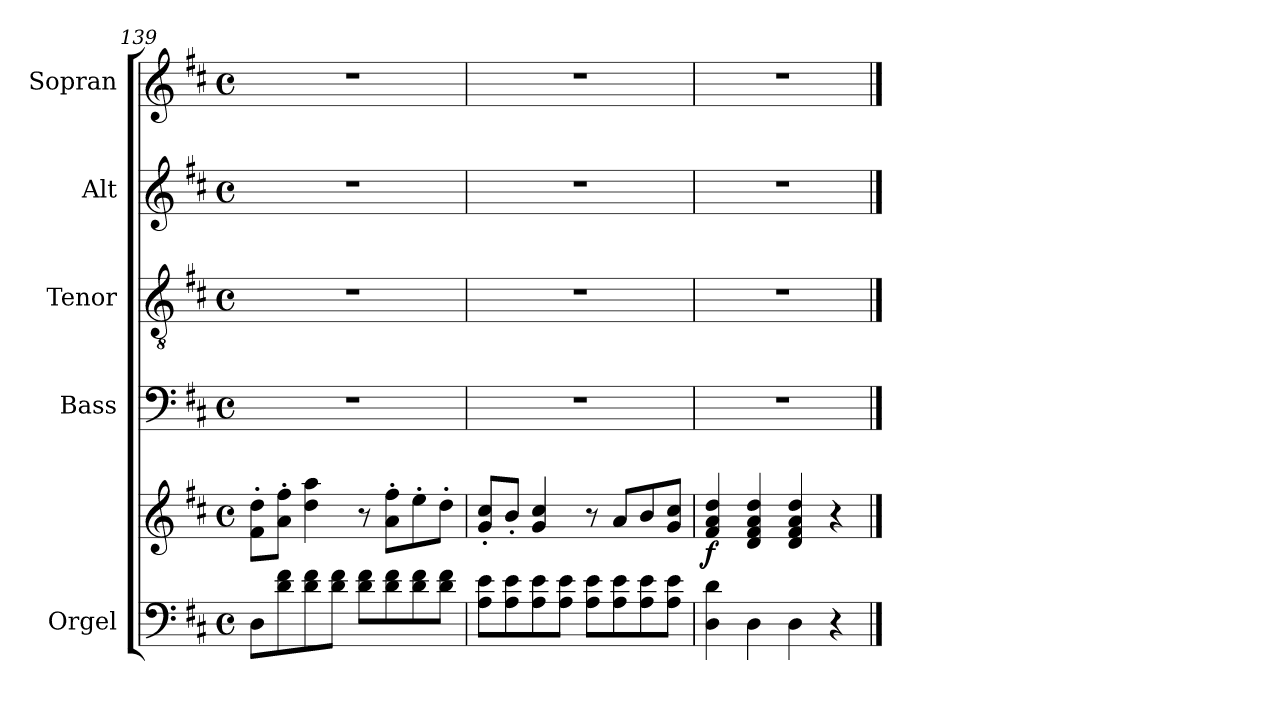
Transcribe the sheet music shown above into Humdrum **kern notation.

**kern	**kern	**dynam	**kern	**kern	**kern	**kern
*part5	*part5	*part5	*part4	*part3	*part2	*part1
*staff6	*staff5	*staff5/6	*staff4	*staff3	*staff2	*staff1
*I"Orgel	*	*	*I"Bass	*I"Tenor	*I"Alt	*I"Sopran
*I'Org.	*	*	*I'B.	*I'T.	*I'A.	*I'S.
*clefF4	*clefG2	*	*clefF4	*clefGv2	*clefG2	*clefG2
*k[f#c#]	*k[f#c#]	*	*k[f#c#]	*k[f#c#]	*k[f#c#]	*k[f#c#]
*D:	*D:	*	*D:	*D:	*D:	*D:
*M4/4	*M4/4	*	*M4/4	*M4/4	*M4/4	*M4/4
*met(c)	*met(c)	*	*met(c)	*met(c)	*met(c)	*met(c)
=139	=139	=139	=139	=139	=139	=139
8D\L	8f#\'> 8dd\'>L	.	1r	1r	1r	1r
8d\ 8f#\	8a\'> 8ff#\'>J	.	.	.	.	.
8d\ 8f#\	4dd\ 4aa\	.	.	.	.	.
8d\ 8f#\J	.	.	.	.	.	.
8d\ 8f#\L	8r	.	.	.	.	.
8d\ 8f#\	8a\'> 8ff#\'>L	.	.	.	.	.
8d\ 8f#\	8ee'>\	.	.	.	.	.
8d\ 8f#\J	8dd'>\J	.	.	.	.	.
=140	=140	=140	=140	=140	=140	=140
8A\ 8e\L	8g/'< 8cc#/'<L	.	1r	1r	1r	1r
8A\ 8e\	8b'</J	.	.	.	.	.
8A\ 8e\	4g/ 4cc#/	.	.	.	.	.
8A\ 8e\J	.	.	.	.	.	.
8A\ 8e\L	8r	.	.	.	.	.
8A\ 8e\	8a/L	.	.	.	.	.
8A\ 8e\	8b/	.	.	.	.	.
8A\ 8e\J	8g/ 8cc#/J	.	.	.	.	.
=141	=141	=141	=141	=141	=141	=141
!	!	!LO:DY:b	!	!	!	!
4D\ 4d\	4f#/ 4a/ 4dd/	f	1r	1r	1r	1r
4D\	4d/ 4f#/ 4a/ 4dd/	.	.	.	.	.
4D\	4d/ 4f#/ 4a/ 4dd/	.	.	.	.	.
4r	4r	.	.	.	.	.
==	==	==	==	==	==	==
*-	*-	*-	*-	*-	*-	*-
